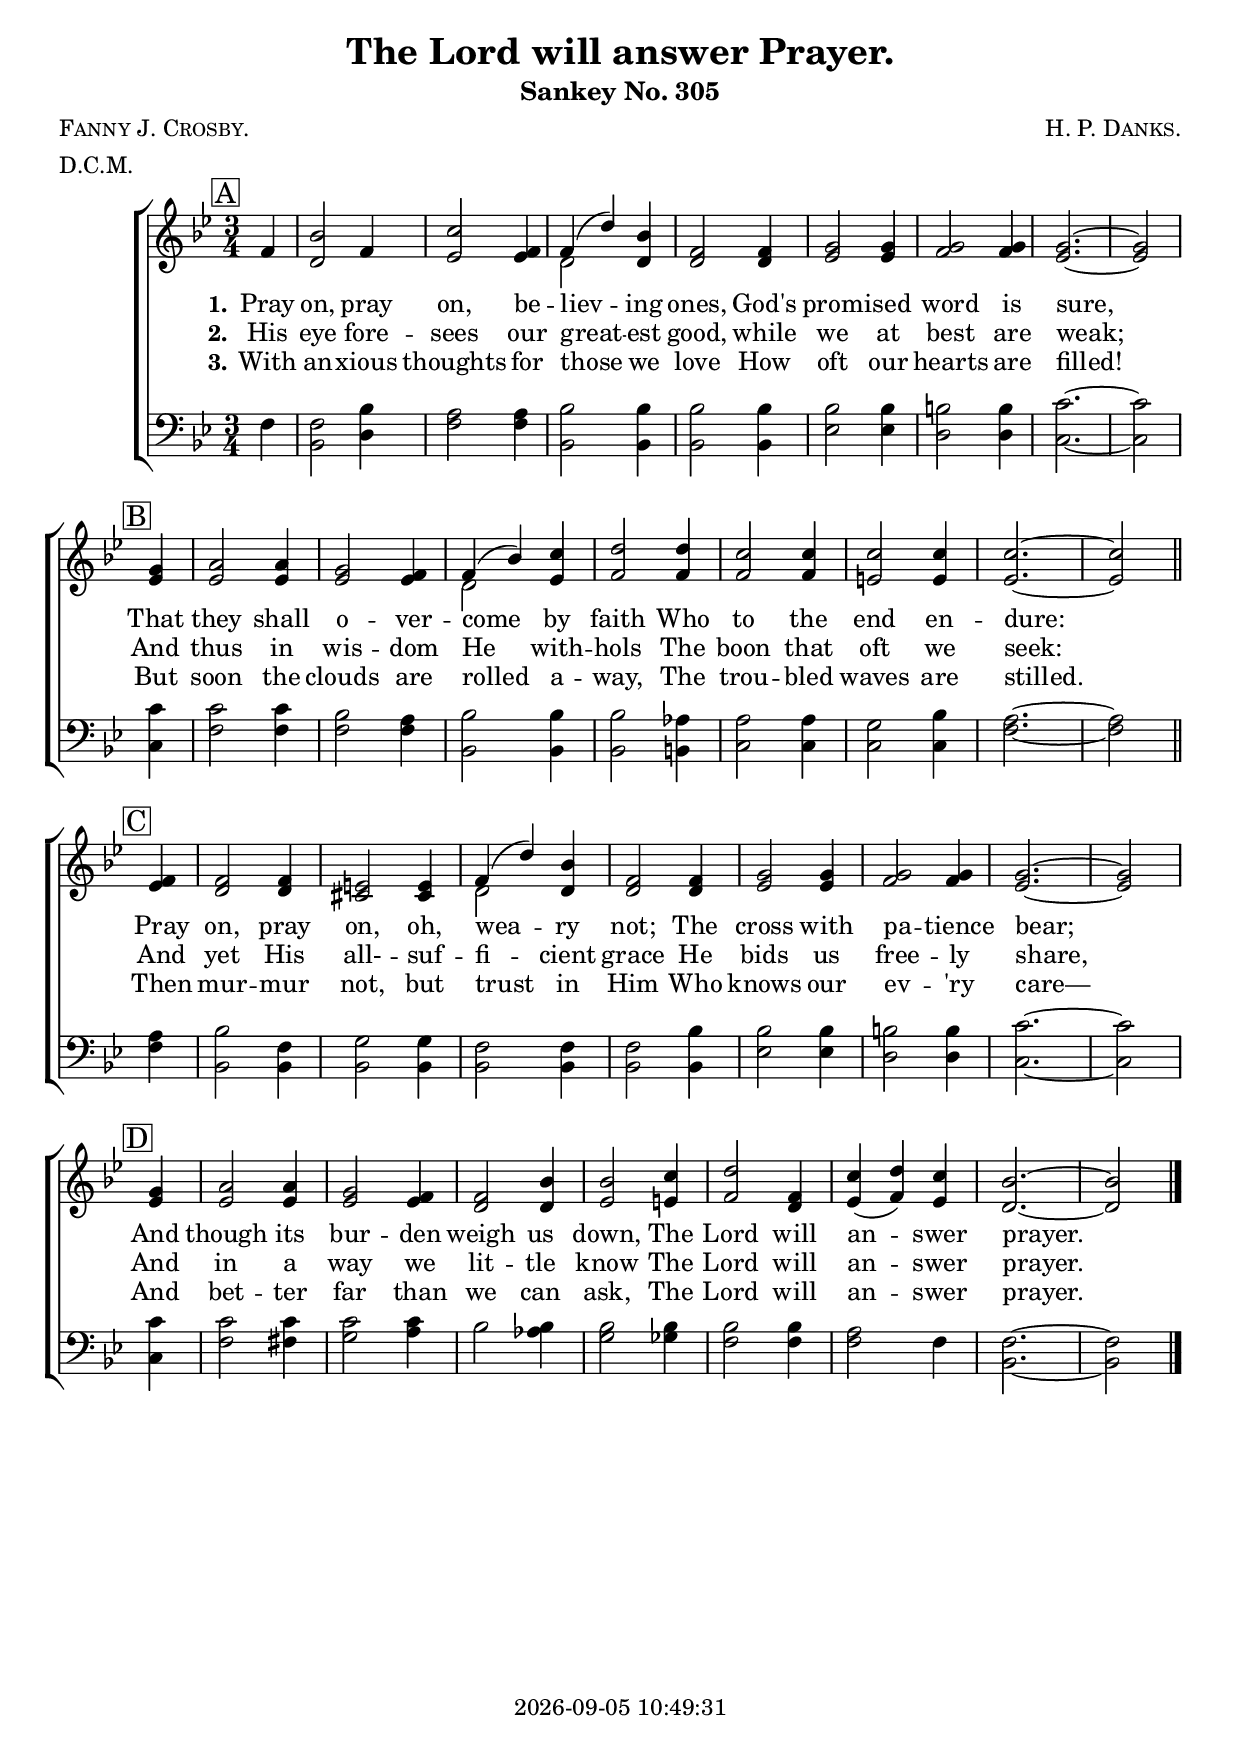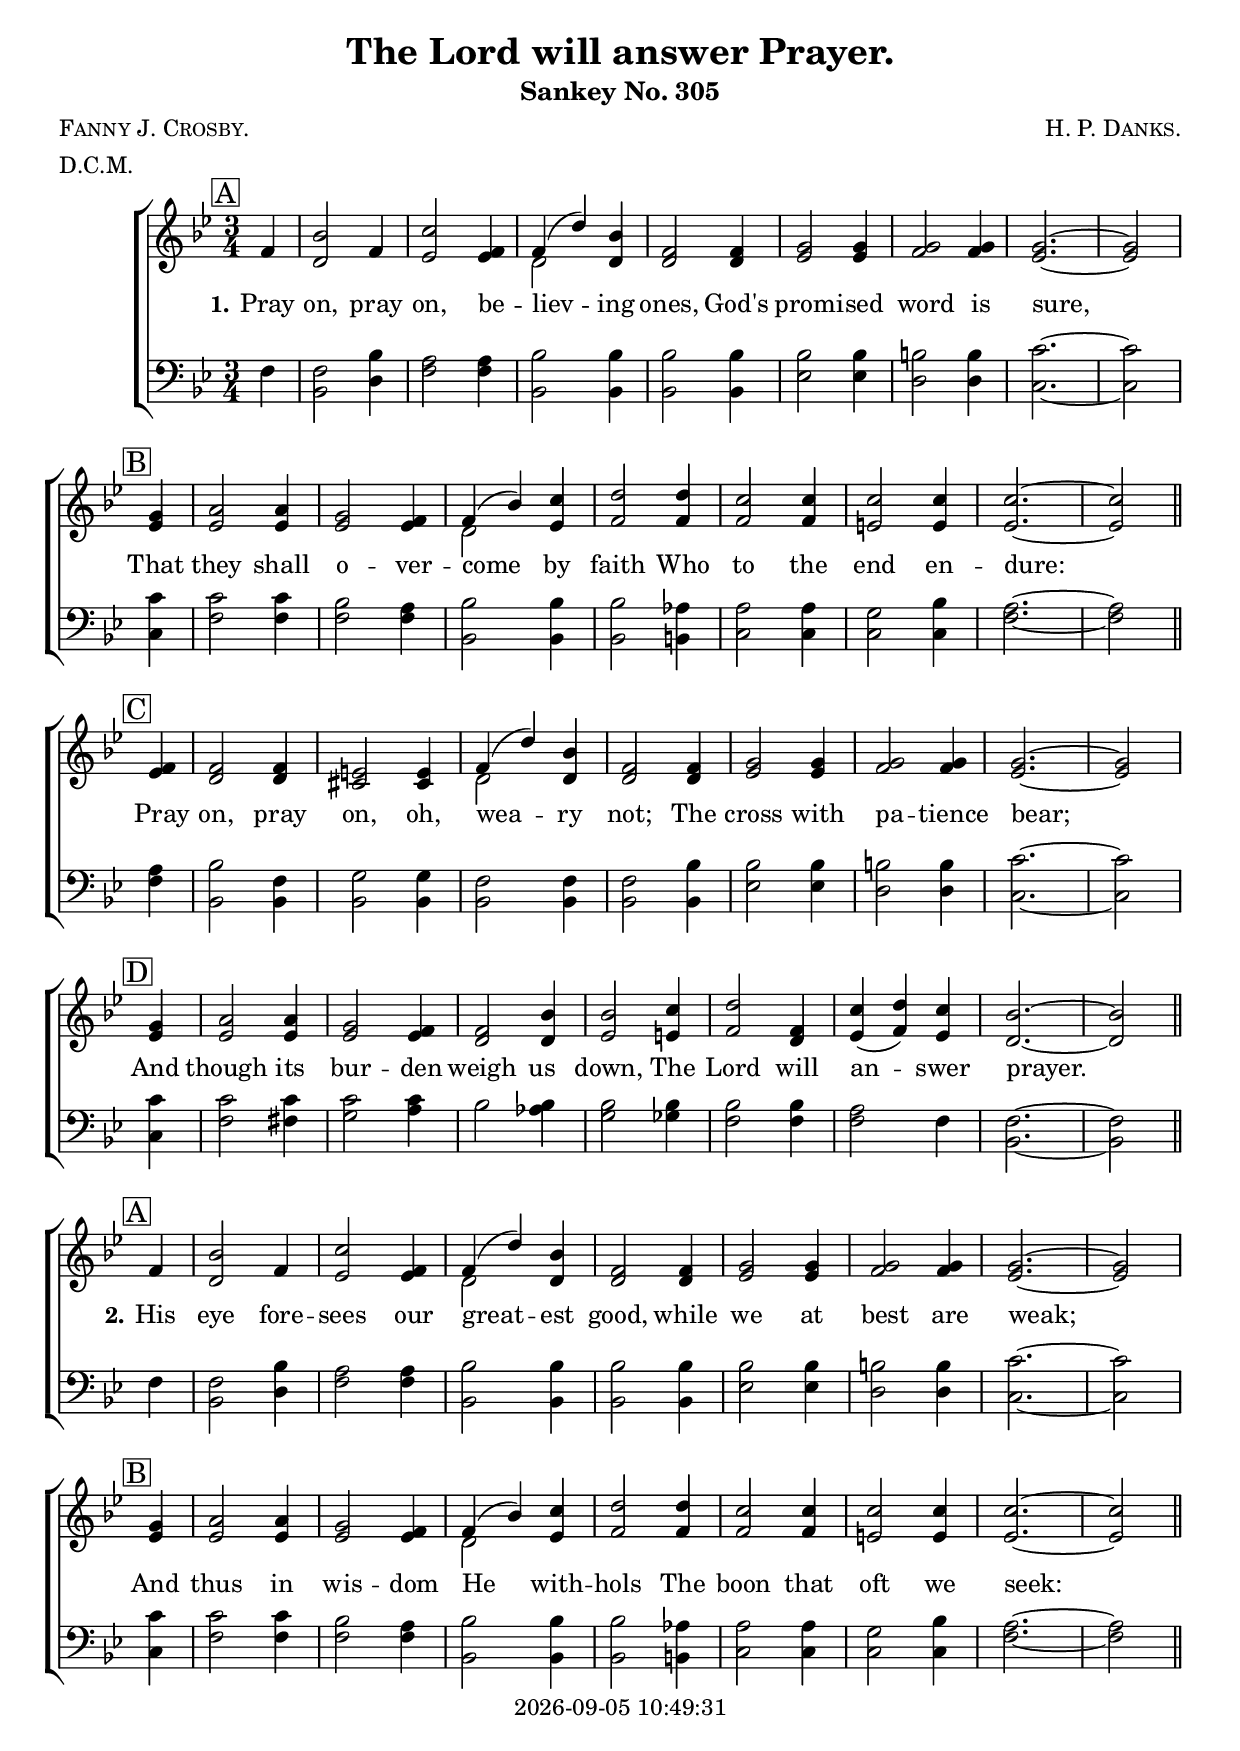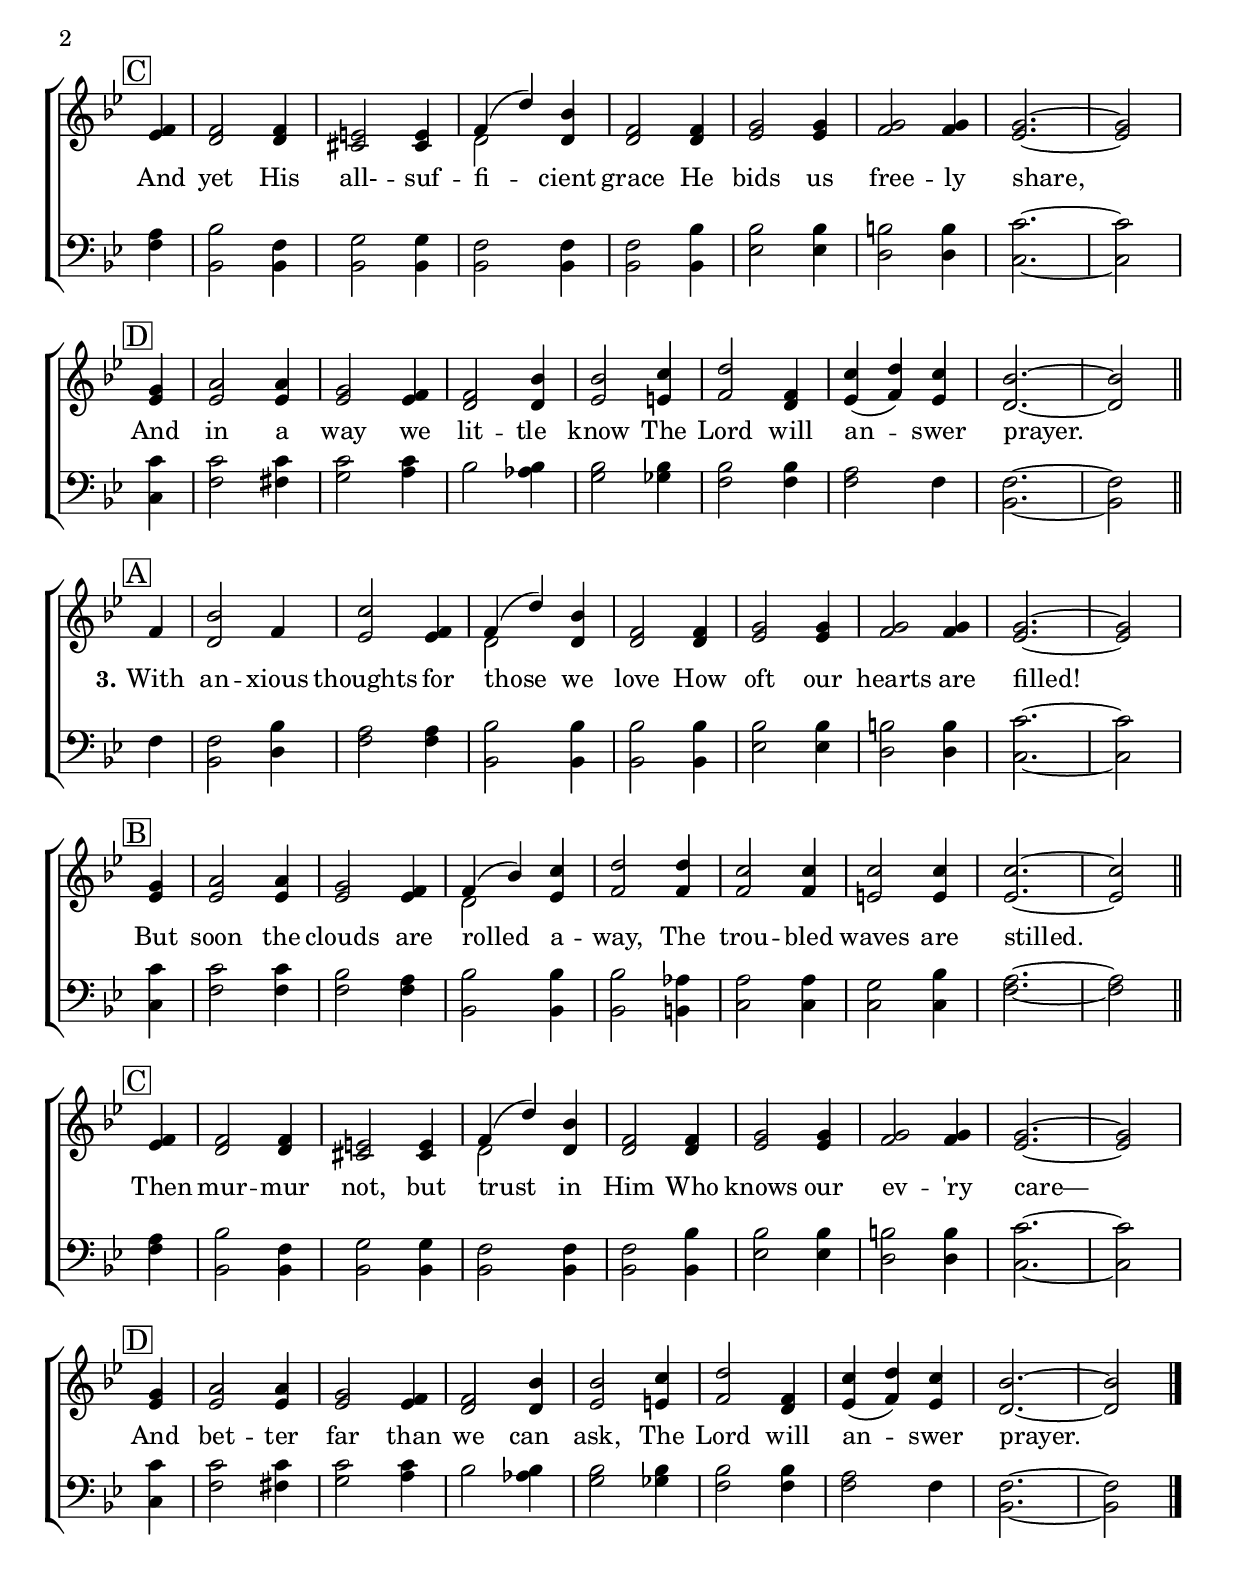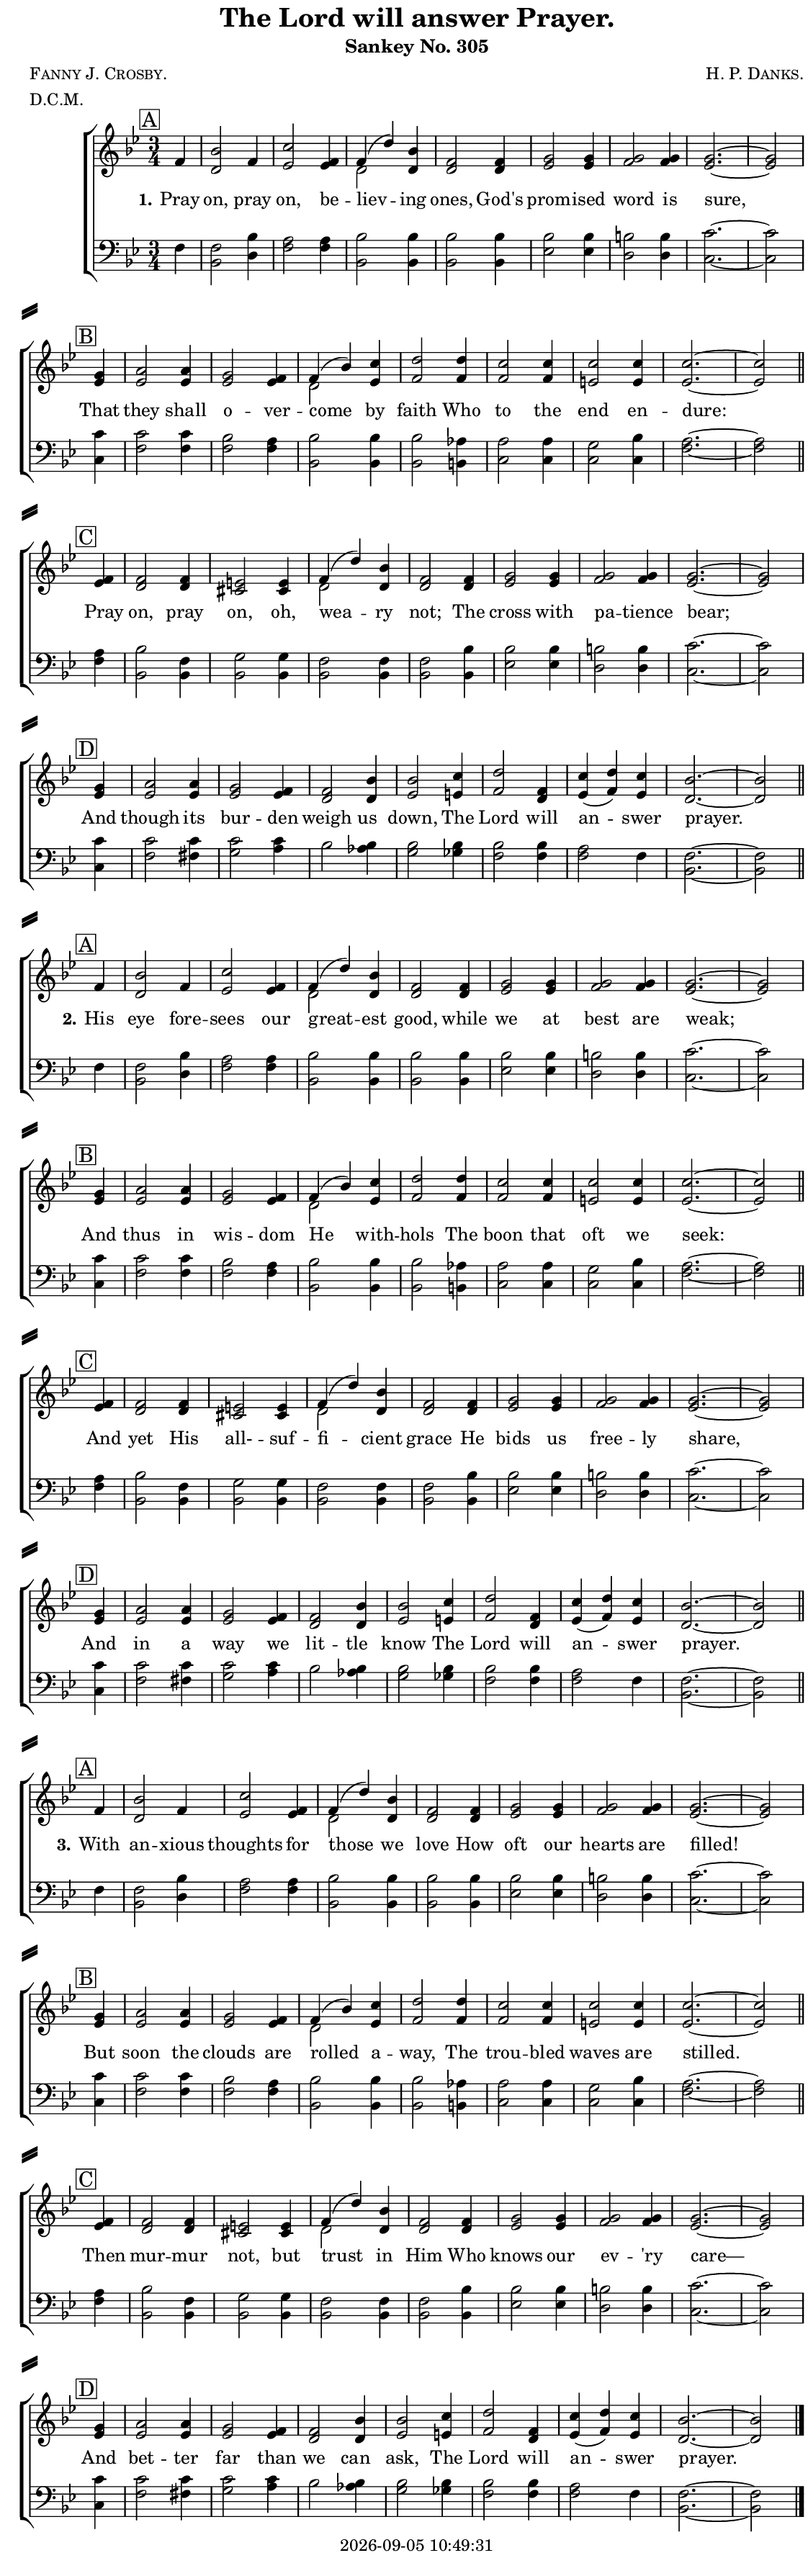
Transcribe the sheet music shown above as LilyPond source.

\version "2.22.1"

\include "articulate.ly"

today = #(strftime "%Y-%m-%d %H:%M:%S" (localtime (current-time)))

\header {
% centered at top
%  dedication  = "dedication"
  title       = "The Lord will answer Prayer."
  subtitle    = "Sankey No. 305"
%  instrument  = "instrument"
  
% arrangement of following lines:
%
%  poet    composer
%  meter   arranger
%  piece       opus

  composer    = \markup\smallCaps "H. P. Danks."
%  arranger    = "arranger"
%  opus        = "opus"

  poet        = \markup\smallCaps "Fanny J. Crosby."
  meter       = \markup\smallCaps "D.C.M."
%  piece       = \markup\smallCaps "piece"

% centered at bottom
% tagline     = "tagline" % default lilypond version
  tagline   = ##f
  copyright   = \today
}

% #(set-global-staff-size 16)

global = {
  \key bes \major
  \time 3/4
  \partial 4
}

RehearsalTrack = {
% \set Score.currentBarNumber = #5
  \mark \markup { \box "A" } s4 s2.*7 s2
  \mark \markup { \box "B" } s4 s2.*7 s2
  \mark \markup { \box "C" } s4 s2.*7 s2
  \mark \markup { \box "D" } s4 s2.*7 s2
}

TempoTrack = {
  \set Score.tempoHideNote = ##t
  \tempo 4=120
}

nl = { \bar "||" \break }

soprano = \relative {
  \autoBeamOff
  f'4
  bes2 f4
  c'2 f,4
  f4(d') bes
  f2 4
  g2 4
  g2 4
  g2.~
  g2 \bar "|" \break 4
  a2 4 % B
  g2 f4
  f4(bes) c
  d2 4
  c2 4
  c2 4
  c2.~
  c2 \bar "||" \break f,4
  f2 4 % C
  e2 4
  f4(d') bes
  f2 4
  g2 4
  g2 4
  g2.~
  g2 \bar "|" \break g4
  a2 4 % D
  g2 f4
  f2 bes4
  bes2 c4
  d2 f,4
  c'4(d) c
  bes2.~
  bes2
}

alto = \relative {
  \autoBeamOff
  f'4
  d2 f4
  ees2 4
  d2 4
  d2 4
  ees2 4
  f2 4
  ees2.~
  ees2 4
  ees2 4 % B
  ees2 4
  d2 ees4
  f2 4
  f2 4
  e2 4
  ees2.~
  ees2 4
  d2 4 % C
  cis2 4
  d2 4
  d2 4
  ees2 4
  f2 4
  ees2.~
  ees2 4
  ees2 4 % D
  ees2 4
  d2 4
  ees2 e4
  f2 d4
  ees4(f) ees
  d2.~
  d2
}

tenor = \relative {
  \autoBeamOff
  f4
  f2 bes4
  a2 4
  bes2 4
  bes2 4
  bes2 4
  b2 4
  c2.~
  c2 4
  c2 4 % B
  bes2 a4
  bes2 4
  bes2 aes4
  a2 4
  g2 bes4
  a2.~
  a2 4
  bes2 f4 % C
  g2 4
  f2 4
  f2 bes4
  bes2 4
  b2 4
  c2.~
  c2 4
  c2 4 % D
  c2 4
  bes2 4
  bes2 4
  bes2 4
  a2 f4
  f2.~
  f2
}

bass = \relative {
  \autoBeamOff
  f4
  bes,2 d4
  f2 4
  bes,2 4
  bes2 4
  ees2 4
  d2 4
  c2.~
  c2 4
  f2 4 % B
  f2 4
  bes,2 4
  bes2 b4
  c2 4
  c2 4
  f2.~
  f2 4
  bes,2 4 % C
  bes2 4
  bes2 4
  bes2 4
  ees2 4
  d2 4
  c2.~
  c2 4
  f2 fis4 % D
  g2 a4
  bes2 aes4
  g2 ges4
  f2 4
  f2 4
  bes,2.~
  bes2
}

nom  = {   \set ignoreMelismata = ##t }
yesm = { \unset ignoreMelismata       }

chorus = \lyricmode {
}

verses = 3

wordsOne = \lyricmode {
  \set stanza = "1."
  Pray on, pray on, be -- liev -- ing ones,
  God's prom -- ised word is sure,
  That they shall o -- ver -- come by faith
  Who to the end en -- dure:
  Pray on, pray on, oh, wea -- ry not;
  The cross with pa -- tience bear;
  And though its bur -- den weigh us down,
  The Lord will an -- swer prayer.
}
  
wordsTwo = \lyricmode {
  \set stanza = "2."
  His eye fore -- sees our great -- est good,
  while we at best are weak;
  And thus in wis -- dom He with -- hols
  The boon that oft we seek:
  And yet His all- -- suf -- fi -- cient grace
  He bids us free -- ly share,
  And in a way we lit -- tle know
  The Lord will an -- swer prayer.
}
  
wordsThree = \lyricmode {
  \set stanza = "3."
  With an -- xious thoughts for those we love
  How oft our hearts are filled!
  But soon the clouds are rolled a -- way,
  The trou -- bled waves are stilled.
  Then mur -- mur  not, but trust in Him
  Who knows our ev -- 'ry care—
  And bet -- ter far than we can ask,
  The Lord will an -- swer prayer.
}
  
wordsMidi = \lyricmode {
  \set stanza = "1."
  "Pray " "on, " "pray " "on, " be liev "ing " "ones, "
  "\nGod's " prom "ised " "word " "is " "sure, "
  "\nThat " "they " "shall " o ver "come " "by " "faith "
  "\nWho " "to " "the " "end " en "dure: "
  "\nPray " "on, " "pray " "on, " "oh, " wea "ry " "not; "
  "\nThe " "cross " "with " pa "tience " "bear; "
  "\nAnd " "though " "its " bur "den " "weigh " "us " "down, "
  "\nThe " "Lord " "will " an "swer " "prayer. "

  \set stanza = "2."
  "\nHis " "eye " fore "sees " "our " great "est " "good, "
  "\nwhile " "we " "at " "best " "are " "weak; "
  "\nAnd " "thus " "in " wis "dom " "He " with "hols "
  "\nThe " "boon " "that " "oft " "we " "seek: "
  "\nAnd " "yet " "His " all- suf fi "cient " "grace "
  "\nHe " "bids " "us " free "ly " "share, "
  "\nAnd " "in " "a " "way " "we " lit "tle " "know "
  "\nThe " "Lord " "will " an "swer " "prayer. "

  \set stanza = "3."
  "\nWith " an "xious " "thoughts " "for " "those " "we " "love "
  "\nHow " "oft " "our " "hearts " "are " "filled! "
  "\nBut " "soon " "the " "clouds " "are " "rolled " a "way, "
  "\nThe " trou "bled " "waves " "are " "stilled. "
  "\nThen " mur "mur "  "not, " "but " "trust " "in " "Him "
  "\nWho " "knows " "our " ev "'ry " "care— "
  "\nAnd " bet "ter " "far " "than " "we " "can " "ask, "
  "\nThe " "Lord " "will " an "swer " "prayer. "
}

\book {
  \bookOutputSuffix "midi"
  \score {
%    \articulate
        \new ChoirStaff <<
                                % Soprano staff
          \new Staff = soprano
          <<
            \new Voice { \repeat unfold \verses \TempoTrack     }
            \new Voice { \global \repeat unfold \verses \soprano \bar "|." }
            \addlyrics \wordsMidi
          >>
                                % Alto staff
          \new Staff = alto
          <<
            \new Voice { \global \repeat unfold \verses { \alto \nl } \bar "|." }
          >>
                                % Tenor staff
          \new Staff = tenor
          <<
            \clef "treble_8"
            \new Voice { \global \repeat unfold \verses \tenor }
          >>
                                % Bass staff
          \new Staff = bass
          <<
            \clef "bass"
            \new Voice { \global \repeat unfold \verses \bass }
          >>
        >>
    \midi {}
  }
}

\book {
  \bookOutputSuffix "repeat"
  \score {
        \new ChoirStaff <<
                                  % Joint soprano/alto staff
          \new Staff \with { printPartCombineTexts = ##f }
          <<
            \new Voice \RehearsalTrack
            \new Voice \TempoTrack
            \new NullVoice = "aligner" \soprano
            \new Voice = "women" \partCombine { \global \soprano \bar "|." } { \global \alto }
            \new Lyrics \lyricsto "aligner" { \wordsOne \chorus }
            \new Lyrics \lyricsto "aligner"   \wordsTwo
            \new Lyrics \lyricsto "aligner"   \wordsThree
          >>
                                  % Joint tenor/bass staff
          \new Staff \with { printPartCombineTexts = ##f }
          <<
            \clef "bass"
            \new Voice = "men" \partCombine { \global \tenor } { \global \bass }
          >>
        >>
    \layout {
      indent = 1.5\cm
      \context {
        \Staff \RemoveAllEmptyStaves
      }
    }
  }
}

\book {
  \bookOutputSuffix "single"
  \score {
        \new ChoirStaff <<
                                  % Joint soprano/alto staff
          \new Staff \with { printPartCombineTexts = ##f }
          <<
            \new Voice { \repeat unfold \verses \RehearsalTrack }
            \new Voice { \repeat unfold \verses \TempoTrack }
            \new NullVoice = "aligner" { \repeat unfold \verses \soprano }
            \new Voice = "women" \partCombine { \global \repeat unfold \verses \soprano \bar "|." }
                                               { \global \repeat unfold \verses { \alto \nl } \bar "|." }
            \new Lyrics \lyricsto "aligner" { \wordsOne   \chorus
                                              \wordsTwo   \chorus
                                              \wordsThree \chorus
                                            }
          >>
                                  % Joint tenor/bass staff
          \new Staff \with { printPartCombineTexts = ##f }
          <<
            \clef "bass"
            \new Voice = "men" \partCombine { \global \repeat unfold \verses \tenor }
                                            { \global \repeat unfold \verses \bass }
          >>
        >>
    \layout {
      indent = 1.5\cm
      \context {
        \Staff \RemoveAllEmptyStaves
      }
    }
  }
}

\book {
  \bookOutputSuffix "singlepage"
  \paper {
    top-margin = 0
    left-margin = 7
    right-margin = 1
    paper-width = 190\mm
    page-breaking = #ly:one-page-breaking
    system-system-spacing.basic-distance = #15
    system-separator-markup = \slashSeparator
  }
  \score {
        \new ChoirStaff <<
                                  % Joint soprano/alto staff
          \new Staff \with { printPartCombineTexts = ##f }
          <<
            \new Voice { \repeat unfold \verses \RehearsalTrack }
            \new Voice { \repeat unfold \verses \TempoTrack }
            \new NullVoice = "aligner" { \repeat unfold \verses \soprano }
            \new Voice = "women" \partCombine { \global \repeat unfold \verses \soprano \bar "|." }
                                               { \global \repeat unfold \verses { \alto \nl } \bar "|." }
            \new Lyrics \lyricsto "aligner" { \wordsOne   \chorus
                                              \wordsTwo   \chorus
                                              \wordsThree \chorus
                                            }
          >>
                                  % Joint tenor/bass staff
          \new Staff \with { printPartCombineTexts = ##f }
          <<
            \clef "bass"
            \new Voice = "men" \partCombine { \global \repeat unfold \verses \tenor }
                                            { \global \repeat unfold \verses \bass }
          >>
        >>
    \layout {
      indent = 1.5\cm
      \context {
        \Staff \RemoveAllEmptyStaves
      }
    }
  }
}
